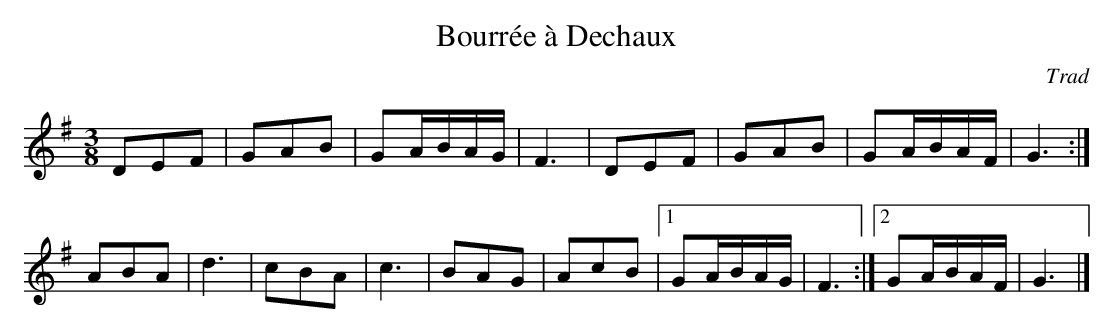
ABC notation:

X:1
T:Bourrée à Dechaux
C:Trad
L:1/8
M:3/8
K:G
DEF|GAB|GA/B/A/G/|F3|DEF|GAB|GA/B/A/F/|G3:|
ABA|d3|cBA|c3|BAG|AcB|1GA/B/A/G/|F3:|2GA/B/A/F/|G3|]
